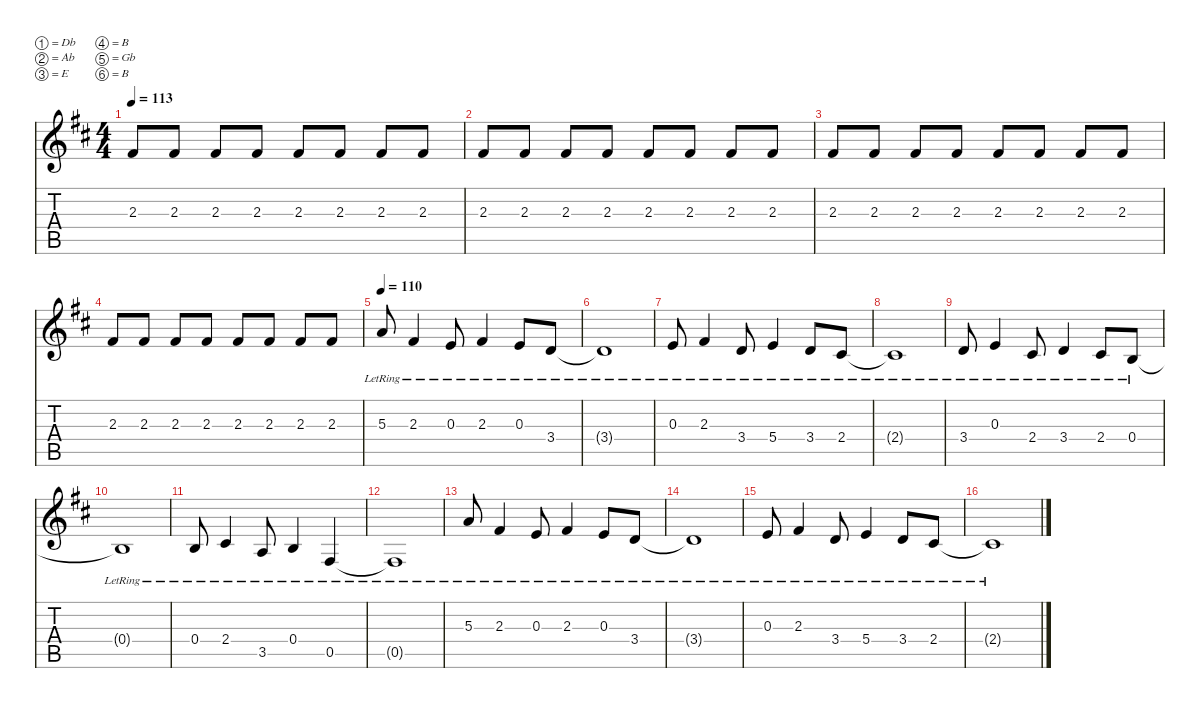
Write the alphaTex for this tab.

\defaultSystemsLayout 4
\hideDynamics
\bracketExtendMode nobrackets
\singleTrackTrackNamePolicy hidden
\multiTrackTrackNamePolicy hidden
\firstSystemTrackNameMode fullname
\firstSystemTrackNameOrientation horizontal
\otherSystemsTrackNameOrientation horizontal
\track ("Michael Gallagher" "dist.guit.") {instrument distortionguitar}
\staff {score tabs}
\tuning (Db4 Ab3 E3 B2 Gb2 B1)
\ts (4 4)
\tempo 113
\clef g2
\ks bminor
2.3{acc #}.8{dy mp beam Up} 2.3{acc #}.8{beam Up} 2.3{acc #}.8{beam Up} 2.3{acc #}.8{beam Up} 2.3{acc #}.8{beam Up} 2.3{acc #}.8{beam Up} 2.3{acc #}.8{beam Up} 2.3{acc #}.8{beam Up} |
2.3{acc #}.8{beam Up} 2.3{acc #}.8{beam Up} 2.3{acc #}.8{beam Up} 2.3{acc #}.8{beam Up} 2.3{acc #}.8{beam Up} 2.3{acc #}.8{beam Up} 2.3{acc #}.8{beam Up} 2.3{acc #}.8{beam Up} |
2.3{acc #}.8{beam Up} 2.3{acc #}.8{beam Up} 2.3{acc #}.8{beam Up} 2.3{acc #}.8{beam Up} 2.3{acc #}.8{beam Up} 2.3{acc #}.8{beam Up} 2.3{acc #}.8{beam Up} 2.3{acc #}.8{beam Up} |
2.3{acc #}.8{beam Up} 2.3{acc #}.8{beam Up} 2.3{acc #}.8{beam Up} 2.3{acc #}.8{beam Up} 2.3{acc #}.8{beam Up} 2.3{acc #}.8{beam Up} 2.3{acc #}.8{beam Up} 2.3{acc #}.8{beam Up} |
\tempo 110
5.3{lr acc forcenatural}.8{dy f beam Up} 2.3{lr acc #}.4{beam Up} 0.3{lr acc forcenatural}.8{beam Up} 2.3{lr acc #}.4{beam Up} 0.3{lr acc forcenatural}.8{beam Up} 3.4{lr acc forcenatural}.8{beam Up} |
3.4{lr t acc forcenatural}.1{beam Up} |
0.3{lr acc forcenatural}.8{beam Up} 2.3{lr acc #}.4{beam Up} 3.4{lr acc forcenatural}.8{beam Up} 5.4{lr acc forcenatural}.4{beam Up} 3.4{lr acc forcenatural}.8{beam Up} 2.4{lr acc #}.8{beam Up} |
2.4{lr t acc #}.1{beam Up} |
3.4{lr acc forcenatural}.8{beam Up} 0.3{lr acc forcenatural}.4{beam Up} 2.4{lr acc #}.8{beam Up} 3.4{lr acc forcenatural}.4{beam Up} 2.4{lr acc #}.8{beam Up} 0.4{lr acc forcenatural}.8{beam Up} |
0.4{lr t acc forcenatural}.1{beam Up} |
0.4{lr acc forcenatural}.8{beam Up} 2.4{lr acc #}.4{beam Up} 3.5{lr acc forcenatural}.8{beam Up} 0.4{lr acc forcenatural}.4{beam Up} 0.5{lr acc #}.4{beam Up} |
0.5{lr t acc #}.1{beam Up} |
5.3{lr acc forcenatural}.8{beam Up} 2.3{lr acc #}.4{beam Up} 0.3{lr acc forcenatural}.8{beam Up} 2.3{lr acc #}.4{beam Up} 0.3{lr acc forcenatural}.8{beam Up} 3.4{lr acc forcenatural}.8{beam Up} |
3.4{lr t acc forcenatural}.1{beam Up} |
0.3{lr acc forcenatural}.8{beam Up} 2.3{lr acc #}.4{beam Up} 3.4{lr acc forcenatural}.8{beam Up} 5.4{lr acc forcenatural}.4{beam Up} 3.4{lr acc forcenatural}.8{beam Up} 2.4{lr acc #}.8{beam Up} |
2.4{lr t acc #}.1{beam Up}
